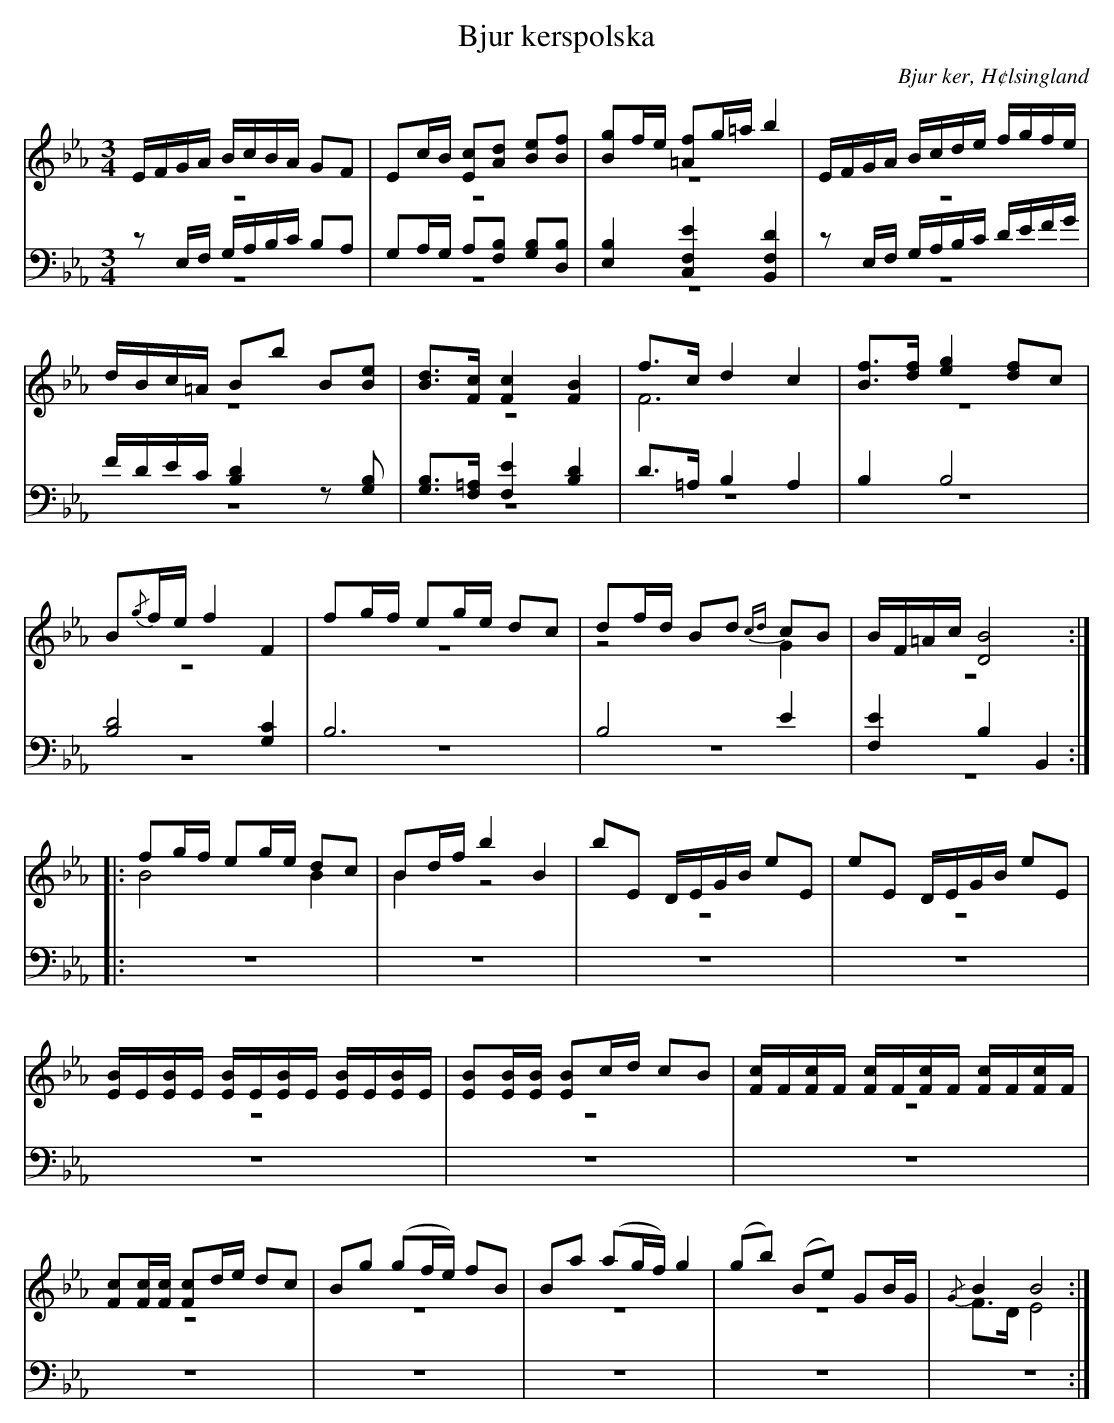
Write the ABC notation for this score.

X:1
T: Bjur kerspolska
O: Bjur ker, H¢lsingland
M: 3/4
L: 1/8
K: Eb
V:1
V:2 merge
V:3
V:4 merge
V:1
E/F/G/A/ B/c/B/A/ GF|Ec/B/ [Ec][Ad] [Be][Bf]|[Bg]f/e/ [=Af]g/=a/ b2|E/F/G/A/ B/c/d/e/ f/g/f/e/|
d/B/c/=A/ Bb B[Be]|[Bd]>[Fc] [F2c2] [F2B2]|f>c d2 c2|[Bf]>[df] [e2g2] [df]c|
B{/g}f/e/ f2 F2|fg/f/ eg/e/ dc|df/d/ Bd {cd}cB|B/F/=A/c/ [D4B4]:|
|:fg/f/ eg/e/ dc|Bd/f/ b2 B2|bE D/E/G/B/ eE|eE D/E/G/B/ eE|
[E/B/]E/[E/B/]E/ [E/B/]E/[E/B/]E/ [E/B/]E/[E/B/]E/|[EB][E/B/][E/B/] [EB]c/d/ cB|[F/c/]F/[F/c/]F/ [F/c/]F/[F/c/]F/ [F/c/]F/[F/c/]F/|[Fc][F/c/][F/c/] [Fc]d/e/ dc|Bg (gf/e/) fB|Ba (ag/f/) g2|(gb) (Be) GB/G/|{/G}B2 B4:|
V:2
z6|z6|z6|z6|
z6|z6|F6|z6|
z6|z6|z4 G2|z6:|
|:B4 B2|B2 z4|z6|z6|
z6|z6|z6|z6|
z6|z6|z6|F>D E4:|
V:3 clef=bass
zE,/F,/ G,/A,/B,/C/ B,A,|G,A,/G,/ A,[F,B,] [G,B,][D,B,]|[E,2B,2] [C,2F,2E2] [B,,2F,2D2]|zE,/F,/ G,/A,/B,/C/ D/E/F/G/|
F/D/E/C/ [B,2D2]z[G,B,]|[G,B,]>[F,=A,] [F,2E2] [B,2D2]|D>=A, B,2 A,2|B,2 B,4|
[B,4D4] [G,2C2]|B,6|B,4 E2|[F,2E2] B,2 B,,2:|
|:z6|z6|z6|z6|
z6|z6|z6|z6|
z6|z6|z6|z6:|
V:4  clef=bass
z6|z6|z6|z6|
z6|z6|z6|z6|
z6|z6|z6|z6:|
|:z6|z6|z6|z6|
z6|z6|z6|z6|
z6|z6|z6|z6:|
